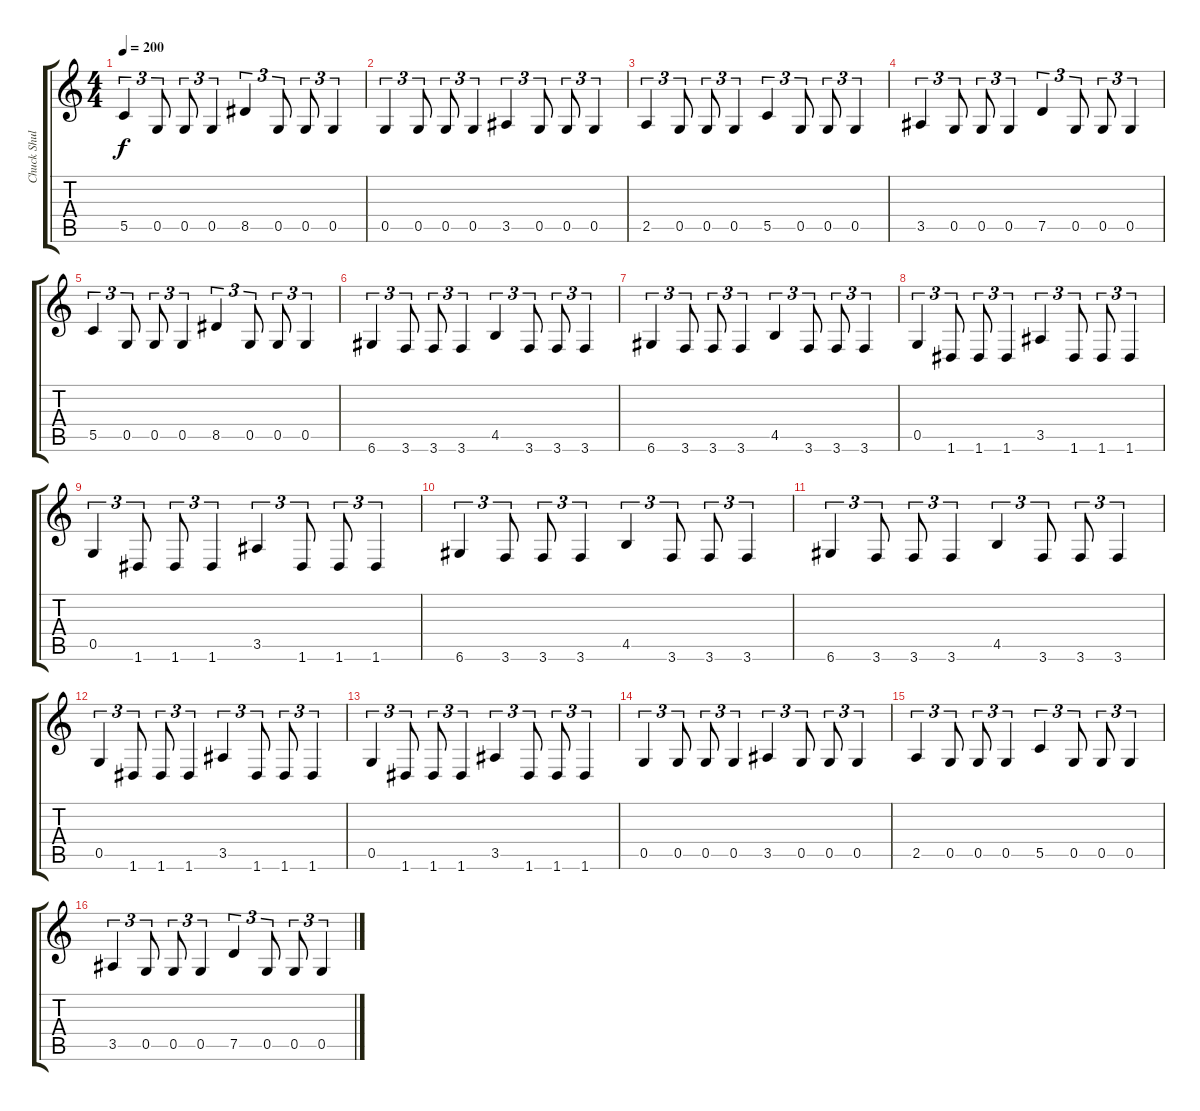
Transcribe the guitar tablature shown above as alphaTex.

\track ("Chuck Shuldiner" "Chuck Shul") {instrument distortionguitar}
\staff {score tabs}
\tuning (D4 A3 F3 C3 G2 D2) {hide}
\ts (4 4)
\tempo 200
\clef g2
\ks c
5.5.4{tu (3 2) dy f} 0.5.8{tu (3 2)} 0.5.8{tu (3 2)} 0.5.4{tu (3 2)} 8.5.4{tu (3 2)} 0.5.8{tu (3 2)} 0.5.8{tu (3 2)} 0.5.4{tu (3 2)} |
0.5.4{tu (3 2)} 0.5.8{tu (3 2)} 0.5.8{tu (3 2)} 0.5.4{tu (3 2)} 3.5.4{tu (3 2)} 0.5.8{tu (3 2)} 0.5.8{tu (3 2)} 0.5.4{tu (3 2)} |
2.5.4{tu (3 2)} 0.5.8{tu (3 2)} 0.5.8{tu (3 2)} 0.5.4{tu (3 2)} 5.5.4{tu (3 2)} 0.5.8{tu (3 2)} 0.5.8{tu (3 2)} 0.5.4{tu (3 2)} |
3.5.4{tu (3 2)} 0.5.8{tu (3 2)} 0.5.8{tu (3 2)} 0.5.4{tu (3 2)} 7.5.4{tu (3 2)} 0.5.8{tu (3 2)} 0.5.8{tu (3 2)} 0.5.4{tu (3 2)} |
5.5.4{tu (3 2)} 0.5.8{tu (3 2)} 0.5.8{tu (3 2)} 0.5.4{tu (3 2)} 8.5.4{tu (3 2)} 0.5.8{tu (3 2)} 0.5.8{tu (3 2)} 0.5.4{tu (3 2)} |
6.6.4{tu (3 2)} 3.6.8{tu (3 2)} 3.6.8{tu (3 2)} 3.6.4{tu (3 2)} 4.5.4{tu (3 2)} 3.6.8{tu (3 2)} 3.6.8{tu (3 2)} 3.6.4{tu (3 2)} |
6.6.4{tu (3 2)} 3.6.8{tu (3 2)} 3.6.8{tu (3 2)} 3.6.4{tu (3 2)} 4.5.4{tu (3 2)} 3.6.8{tu (3 2)} 3.6.8{tu (3 2)} 3.6.4{tu (3 2)} |
0.5.4{tu (3 2)} 1.6.8{tu (3 2)} 1.6.8{tu (3 2)} 1.6.4{tu (3 2)} 3.5.4{tu (3 2)} 1.6.8{tu (3 2)} 1.6.8{tu (3 2)} 1.6.4{tu (3 2)} |
0.5.4{tu (3 2)} 1.6.8{tu (3 2)} 1.6.8{tu (3 2)} 1.6.4{tu (3 2)} 3.5.4{tu (3 2)} 1.6.8{tu (3 2)} 1.6.8{tu (3 2)} 1.6.4{tu (3 2)} |
6.6.4{tu (3 2)} 3.6.8{tu (3 2)} 3.6.8{tu (3 2)} 3.6.4{tu (3 2)} 4.5.4{tu (3 2)} 3.6.8{tu (3 2)} 3.6.8{tu (3 2)} 3.6.4{tu (3 2)} |
6.6.4{tu (3 2)} 3.6.8{tu (3 2)} 3.6.8{tu (3 2)} 3.6.4{tu (3 2)} 4.5.4{tu (3 2)} 3.6.8{tu (3 2)} 3.6.8{tu (3 2)} 3.6.4{tu (3 2)} |
0.5.4{tu (3 2)} 1.6.8{tu (3 2)} 1.6.8{tu (3 2)} 1.6.4{tu (3 2)} 3.5.4{tu (3 2)} 1.6.8{tu (3 2)} 1.6.8{tu (3 2)} 1.6.4{tu (3 2)} |
0.5.4{tu (3 2)} 1.6.8{tu (3 2)} 1.6.8{tu (3 2)} 1.6.4{tu (3 2)} 3.5.4{tu (3 2)} 1.6.8{tu (3 2)} 1.6.8{tu (3 2)} 1.6.4{tu (3 2)} |
0.5.4{tu (3 2)} 0.5.8{tu (3 2)} 0.5.8{tu (3 2)} 0.5.4{tu (3 2)} 3.5.4{tu (3 2)} 0.5.8{tu (3 2)} 0.5.8{tu (3 2)} 0.5.4{tu (3 2)} |
2.5.4{tu (3 2)} 0.5.8{tu (3 2)} 0.5.8{tu (3 2)} 0.5.4{tu (3 2)} 5.5.4{tu (3 2)} 0.5.8{tu (3 2)} 0.5.8{tu (3 2)} 0.5.4{tu (3 2)} |
3.5.4{tu (3 2)} 0.5.8{tu (3 2)} 0.5.8{tu (3 2)} 0.5.4{tu (3 2)} 7.5.4{tu (3 2)} 0.5.8{tu (3 2)} 0.5.8{tu (3 2)} 0.5.4{tu (3 2)}
